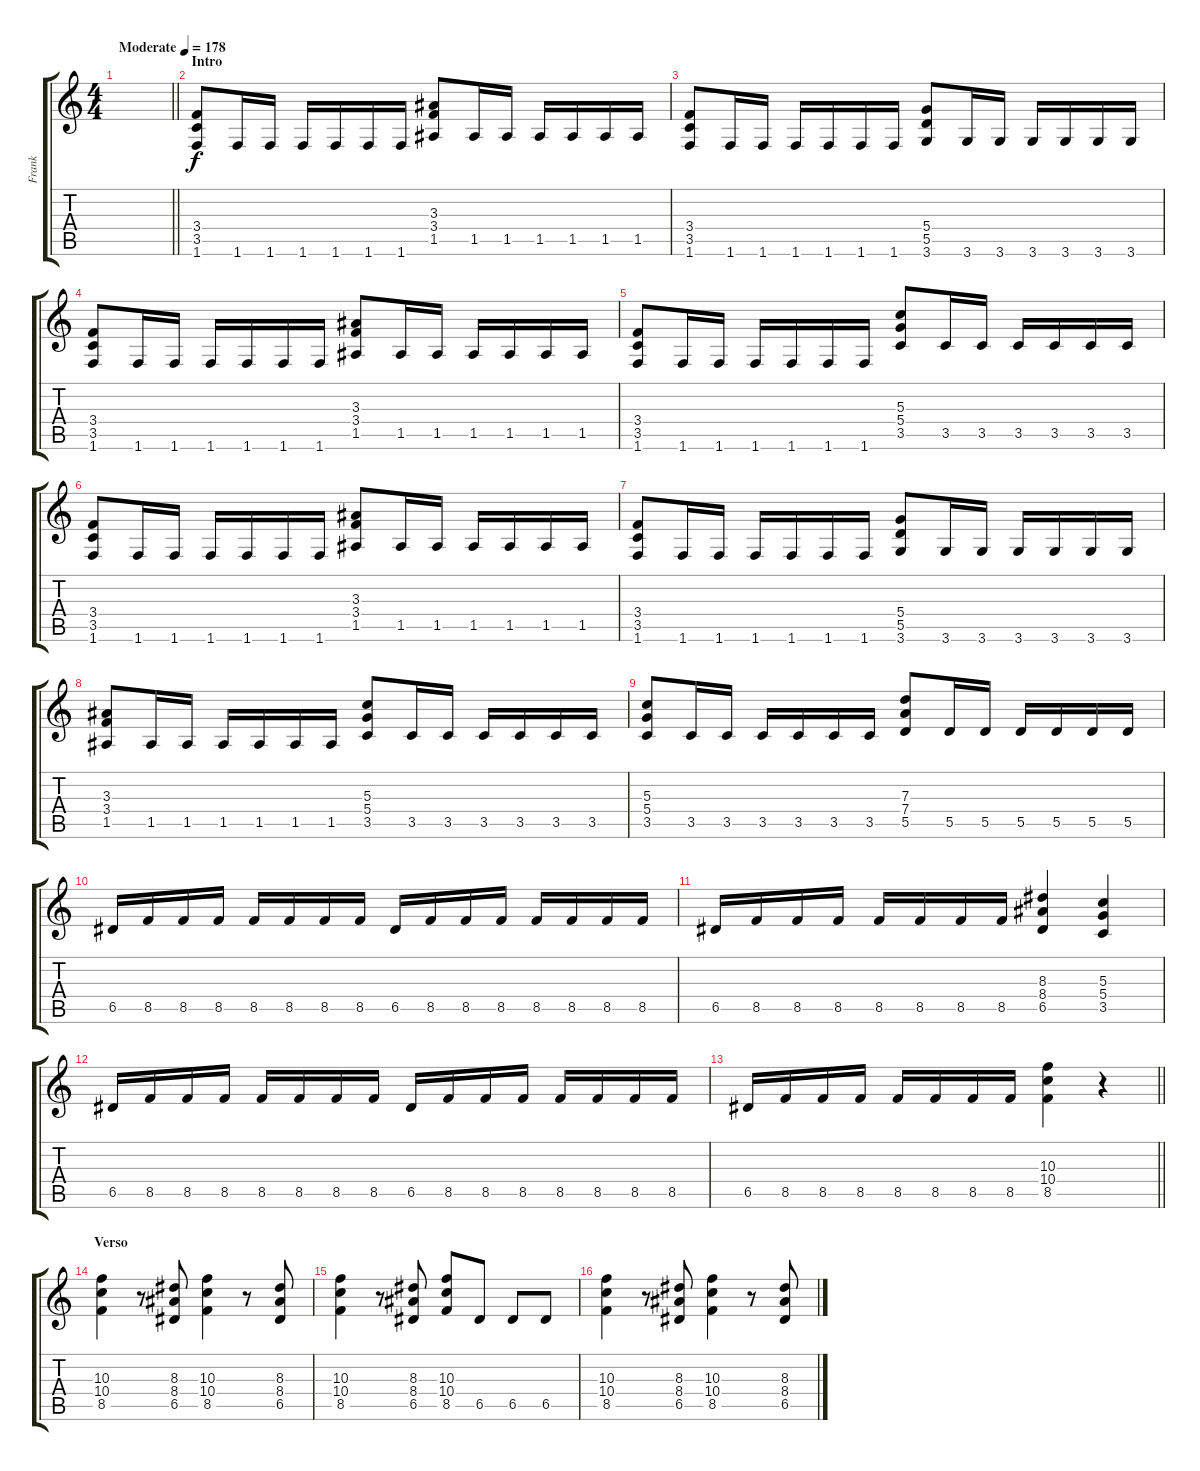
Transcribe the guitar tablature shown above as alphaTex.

\track ("Frank" "Frank") {instrument distortionguitar}
\staff {score tabs}
\tuning (E4 B3 G3 D3 A2 E2) {hide}
\ts (4 4)
\tempo (178 "Moderate")
\clef g2
\barLineRight lightlight
\ks c
|
\section ("" "Intro")
(3.4 3.5 1.6).8 1.6.16 1.6.16 1.6.16 1.6.16 1.6.16 1.6.16 (3.3 3.4 1.5).8 1.5.16 1.5.16 1.5.16 1.5.16 1.5.16 1.5.16 |
(3.4 3.5 1.6).8 1.6.16 1.6.16 1.6.16 1.6.16 1.6.16 1.6.16 (5.4 5.5 3.6).8 3.6.16 3.6.16 3.6.16 3.6.16 3.6.16 3.6.16 |
(3.4 3.5 1.6).8 1.6.16 1.6.16 1.6.16 1.6.16 1.6.16 1.6.16 (3.3 3.4 1.5).8 1.5.16 1.5.16 1.5.16 1.5.16 1.5.16 1.5.16 |
(3.4 3.5 1.6).8 1.6.16 1.6.16 1.6.16 1.6.16 1.6.16 1.6.16 (5.3 5.4 3.5).8 3.5.16 3.5.16 3.5.16 3.5.16 3.5.16 3.5.16 |
(3.4 3.5 1.6).8 1.6.16 1.6.16 1.6.16 1.6.16 1.6.16 1.6.16 (3.3 3.4 1.5).8 1.5.16 1.5.16 1.5.16 1.5.16 1.5.16 1.5.16 |
(3.4 3.5 1.6).8 1.6.16 1.6.16 1.6.16 1.6.16 1.6.16 1.6.16 (5.4 5.5 3.6).8 3.6.16 3.6.16 3.6.16 3.6.16 3.6.16 3.6.16 |
(3.3 3.4 1.5).8 1.5.16 1.5.16 1.5.16 1.5.16 1.5.16 1.5.16 (5.3 5.4 3.5).8 3.5.16 3.5.16 3.5.16 3.5.16 3.5.16 3.5.16 |
(5.3 5.4 3.5).8 3.5.16 3.5.16 3.5.16 3.5.16 3.5.16 3.5.16 (7.3 7.4 5.5).8 5.5.16 5.5.16 5.5.16 5.5.16 5.5.16 5.5.16 |
6.5.16 8.5.16 8.5.16 8.5.16 8.5.16 8.5.16 8.5.16 8.5.16 6.5.16 8.5.16 8.5.16 8.5.16 8.5.16 8.5.16 8.5.16 8.5.16 |
6.5.16 8.5.16 8.5.16 8.5.16 8.5.16 8.5.16 8.5.16 8.5.16 (8.3 8.4 6.5).4 (5.3 5.4 3.5).4 |
6.5.16 8.5.16 8.5.16 8.5.16 8.5.16 8.5.16 8.5.16 8.5.16 6.5.16 8.5.16 8.5.16 8.5.16 8.5.16 8.5.16 8.5.16 8.5.16 |
\barLineRight lightlight
6.5.16 8.5.16 8.5.16 8.5.16 8.5.16 8.5.16 8.5.16 8.5.16 (10.3 10.4 8.5).4 r.4 |
\section ("" "Verso")
(10.3 10.4 8.5).4 r.8 (8.3 8.4 6.5).8 (10.3 10.4 8.5).4 r.8 (8.3 8.4 6.5).8 |
(10.3 10.4 8.5).4 r.8 (8.3 8.4 6.5).8 (10.3 10.4 8.5).8 6.5.8 6.5.8 6.5.8 |
(10.3 10.4 8.5).4 r.8 (8.3 8.4 6.5).8 (10.3 10.4 8.5).4 r.8 (8.3 8.4 6.5).8
